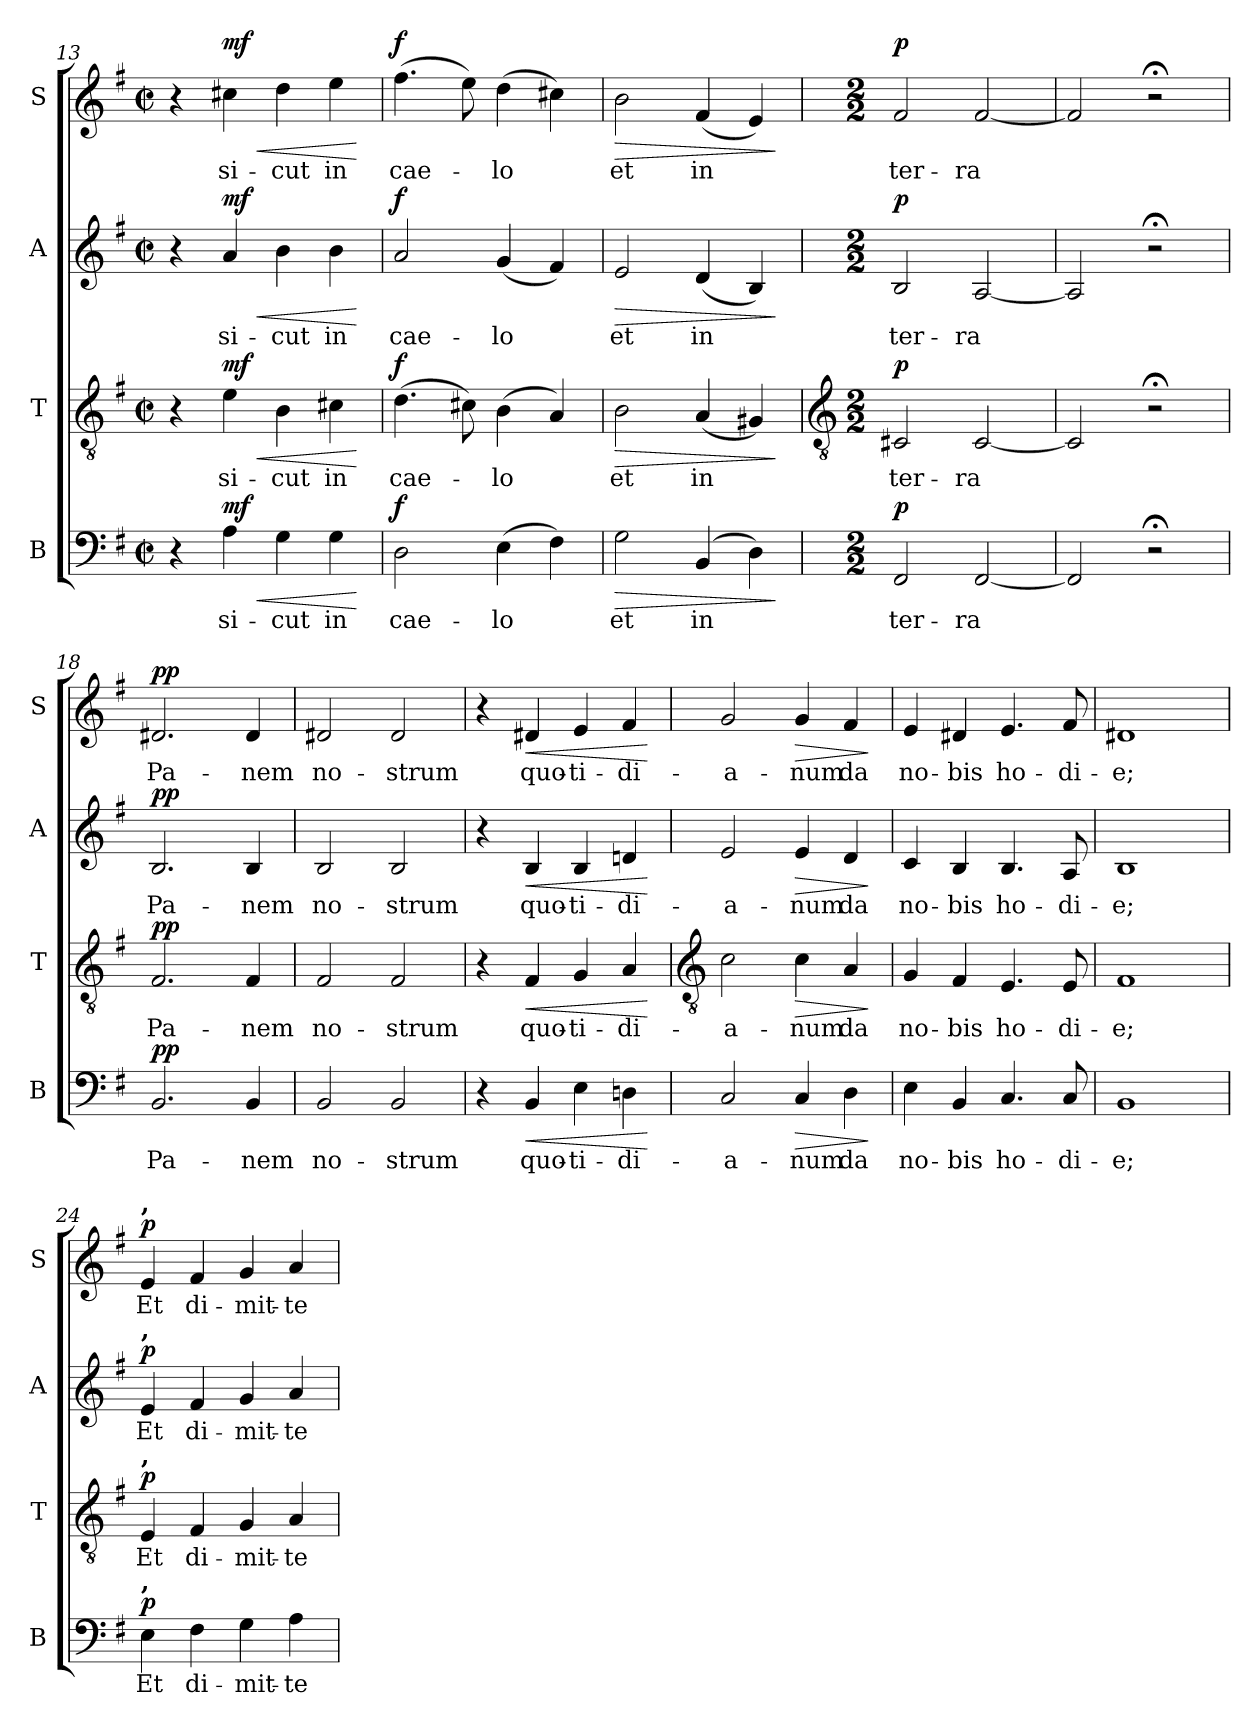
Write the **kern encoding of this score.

**kern	**text	**dynam	**kern	**text	**dynam	**kern	**text	**dynam	**kern	**text	**dynam
*part4	*part4	*part4	*part3	*part3	*part3	*part2	*part2	*part2	*part1	*part1	*part1
*staff4	*staff4	*staff4	*staff3	*staff3	*staff3	*staff2	*staff2	*staff2	*staff1	*staff1	*staff1
*I"B	*	*	*I"T	*	*	*I"A	*	*	*I"S	*	*
*I'B	*	*	*I'T	*	*	*I'A	*	*	*I'S	*	*
*clefF4	*	*	*clefGv2	*	*	*clefG2	*	*	*clefG2	*	*
*k[f#]	*	*	*k[f#]	*	*	*k[f#]	*	*	*k[f#]	*	*
*G:	*	*	*G:	*	*	*G:	*	*	*G:	*	*
*M2/2	*	*	*M2/2	*	*	*M2/2	*	*	*M2/2	*	*
*met(c|)	*	*	*met(c|)	*	*	*met(c|)	*	*	*met(c|)	*	*
=13	=13	=13	=13	=13	=13	=13	=13	=13	=13	=13	=13
4r	.	.	4r	.	.	4r	.	.	4r	.	.
!	!LO:LY:b	!LO:HP:b	!	!LO:LY:b	!LO:HP:b	!	!LO:LY:b	!LO:HP:b	!	!LO:LY:b	!LO:HP:b
!	!	!LO:DY:n=1:a	!	!	!LO:DY:n=1:a	!	!	!LO:DY:n=1:a	!	!	!LO:DY:n=1:a
4A\	si-	< mf	4e\	si-	< mf	4a/	si-	< mf	4cc#X\	si-	< mf
!	!LO:LY:b	!	!	!LO:LY:b	!	!	!LO:LY:b	!	!	!LO:LY:b	!
4G\	-cut	.	4B\	-cut	.	4b\	-cut	.	4dd\	-cut	.
!	!LO:LY:b	!	!	!LO:LY:b	!	!	!LO:LY:b	!	!	!LO:LY:b	!
4G\	in	.	4c#X\	in	.	4b\	in	.	4ee\	in	.
.	.	[	.	.	[	.	.	[	.	.	[
=14	=14	=14	=14	=14	=14	=14	=14	=14	=14	=14	=14
!	!LO:LY:b	!LO:DY:a	!	!LO:LY:b	!LO:DY:a	!	!LO:LY:b	!LO:DY:a	!	!LO:LY:b	!LO:DY:a
2D\	cae-	f	(>4.d\	cae-	f	2a/	cae-	f	(>4.ff#\	cae-	f
.	.	.	8c#X\)	.	.	.	.	.	8ee\)	.	.
!	!LO:LY:b	!	!	!LO:LY:b	!	!	!LO:LY:b	!	!	!LO:LY:b	!
(>4E\	-lo	.	(>4B\	-lo	.	(4g/	-lo	.	(>4dd\	-lo	.
4F#\)	.	.	4A/)	.	.	4f#/)	.	.	4cc#X\)	.	.
=15	=15	=15	=15	=15	=15	=15	=15	=15	=15	=15	=15
!	!LO:LY:b	!LO:HP:b	!	!LO:LY:b	!LO:HP:b	!	!LO:LY:b	!LO:HP:b	!	!LO:LY:b	!LO:HP:b
2G\	et	>	2B\	et	>	2e/	et	>	2b\	et	>
!	!LO:LY:b	!	!	!LO:LY:b	!	!	!LO:LY:b	!	!	!LO:LY:b	!
(>4BB/	in	.	(4A/	in	.	(4d/	in	.	(4f#/	in	.
4D\)	.	.	4G#X/)	.	.	4B/)	.	.	4e/)	.	.
.	.	]	.	.	]	.	.	]	.	.	]
!!LO:PB:g=z
=16	=16	=16	=16	=16	=16	=16	=16	=16	=16	=16	=16
*	*	*	*clefGv2	*	*	*	*	*	*	*	*
*M2/2	*	*	*M2/2	*	*	*M2/2	*	*	*M2/2	*	*
!	!LO:LY:b	!LO:DY:a	!	!LO:LY:b	!LO:DY:a	!	!LO:LY:b	!LO:DY:a	!	!LO:LY:b	!LO:DY:a
2FF#/	ter-	p	2C#X/	ter-	p	2B/	ter-	p	2f#/	ter-	p
!	!LO:LY:b	!	!	!LO:LY:b	!	!	!LO:LY:b	!	!	!LO:LY:b	!
[2FF#/	-ra	.	[2C#/	-ra	.	[2A/	-ra	.	[2f#/	-ra	.
=17	=17	=17	=17	=17	=17	=17	=17	=17	=17	=17	=17
2FF#/]	.	.	2C#/]	.	.	2A/]	.	.	2f#/]	.	.
2r;<	.	.	2r;<	.	.	2r;<	.	.	2r;<	.	.
=18	=18	=18	=18	=18	=18	=18	=18	=18	=18	=18	=18
!	!LO:LY:b	!LO:DY:a	!	!LO:LY:b	!LO:DY:a	!	!LO:LY:b	!LO:DY:a	!	!LO:LY:b	!LO:DY:a
2.BB/	Pa-	pp	2.F#/	Pa-	pp	2.B/	Pa-	pp	2.d#X/	Pa-	pp
!	!LO:LY:b	!	!	!LO:LY:b	!	!	!LO:LY:b	!	!	!LO:LY:b	!
4BB/	-nem	.	4F#/	-nem	.	4B/	-nem	.	4d#/	-nem	.
=19	=19	=19	=19	=19	=19	=19	=19	=19	=19	=19	=19
!	!LO:LY:b	!	!	!LO:LY:b	!	!	!LO:LY:b	!	!	!LO:LY:b	!
2BB/	no-	.	2F#/	no-	.	2B/	no-	.	2d#X/	no-	.
!	!LO:LY:b	!	!	!LO:LY:b	!	!	!LO:LY:b	!	!	!LO:LY:b	!
2BB/	-strum	.	2F#/	-strum	.	2B/	-strum	.	2d#/	-strum	.
=20	=20	=20	=20	=20	=20	=20	=20	=20	=20	=20	=20
4r	.	.	4r	.	.	4r	.	.	4r	.	.
!	!LO:LY:b	!LO:HP:b	!	!LO:LY:b	!LO:HP:b	!	!LO:LY:b	!LO:HP:b	!	!LO:LY:b	!LO:HP:b
4BB/	quo-	<	4F#/	quo-	<	4B/	quo-	<	4d#X/	quo-	<
!	!LO:LY:b	!	!	!LO:LY:b	!	!	!LO:LY:b	!	!	!LO:LY:b	!
4E\	-ti-	.	4G/	-ti-	.	4B/	-ti-	.	4e/	-ti-	.
!	!LO:LY:b	!	!	!LO:LY:b	!	!	!LO:LY:b	!	!	!LO:LY:b	!
4Dni\	-di-	.	4A/	-di-	.	4dni/	-di-	.	4f#/	-di-	.
.	.	[	.	.	[	.	.	[	.	.	[
!!LO:LB:g=z
=21	=21	=21	=21	=21	=21	=21	=21	=21	=21	=21	=21
*	*	*	*clefGv2	*	*	*	*	*	*	*	*
!	!LO:LY:b	!	!	!LO:LY:b	!	!	!LO:LY:b	!	!	!LO:LY:b	!
2C/	-a-	.	2c\	-a-	.	2e/	-a-	.	2g/	-a-	.
!	!LO:LY:b	!LO:HP:b	!	!LO:LY:b	!LO:HP:b	!	!LO:LY:b	!LO:HP:b	!	!LO:LY:b	!LO:HP:b
4C/	-num	>	4c\	-num	>	4e/	-num	>	4g/	-num	>
!	!LO:LY:b	!	!	!LO:LY:b	!	!	!LO:LY:b	!	!	!LO:LY:b	!
4D\	da	.	4A/	da	.	4d/	da	.	4f#/	da	.
.	.	]	.	.	]	.	.	]	.	.	]
=22	=22	=22	=22	=22	=22	=22	=22	=22	=22	=22	=22
!	!LO:LY:b	!	!	!LO:LY:b	!	!	!LO:LY:b	!	!	!LO:LY:b	!
4E\	no-	.	4G/	no-	.	4c/	no-	.	4e/	no-	.
!	!LO:LY:b	!	!	!LO:LY:b	!	!	!LO:LY:b	!	!	!LO:LY:b	!
4BB/	-bis	.	4F#/	-bis	.	4B/	-bis	.	4d#X/	-bis	.
!	!LO:LY:b	!	!	!LO:LY:b	!	!	!LO:LY:b	!	!	!LO:LY:b	!
4.C/	ho-	.	4.E/	ho-	.	4.B/	ho-	.	4.e/	ho-	.
!	!LO:LY:b	!	!	!LO:LY:b	!	!	!LO:LY:b	!	!	!LO:LY:b	!
8C/	-di-	.	8E/	-di-	.	8A/	-di-	.	8f#/	-di-	.
=23	=23	=23	=23	=23	=23	=23	=23	=23	=23	=23	=23
!	!LO:LY:b	!	!	!LO:LY:b	!	!	!LO:LY:b	!	!	!LO:LY:b	!
1BB	-e;	.	1F#	-e;	.	1B	-e;	.	1d#X	-e;	.
=24	=24	=24	=24	=24	=24	=24	=24	=24	=24	=24	=24
!	!	!	!	!	!	!	!	!	!LO:TX:a:B:t=,	!	!
!	!	!	!	!	!	!LO:TX:a:B:t=,	!	!	!	!	!
!	!	!	!LO:TX:a:B:t=,	!	!	!	!	!	!	!	!
!LO:TX:a:B:t=,	!	!	!	!	!	!	!	!	!	!	!
!	!LO:LY:b	!LO:DY:a	!	!LO:LY:b	!LO:DY:a	!	!LO:LY:b	!LO:DY:a	!	!LO:LY:b	!LO:DY:a
4E\	Et	p	4E/	Et	p	4e/	Et	p	4e/	Et	p
!	!LO:LY:b	!	!	!LO:LY:b	!	!	!LO:LY:b	!	!	!LO:LY:b	!
4F#\	di-	.	4F#/	di-	.	4f#/	di-	.	4f#/	di-	.
!	!LO:LY:b	!	!	!LO:LY:b	!	!	!LO:LY:b	!	!	!LO:LY:b	!
4G\	-mit-	.	4G/	-mit-	.	4g/	-mit-	.	4g/	-mit-	.
!	!LO:LY:b	!	!	!LO:LY:b	!	!	!LO:LY:b	!	!	!LO:LY:b	!
4A\	-te	.	4A/	-te	.	4a/	-te	.	4a/	-te	.
=	=	=	=	=	=	=	=	=	=	=	=
*-	*-	*-	*-	*-	*-	*-	*-	*-	*-	*-	*-
